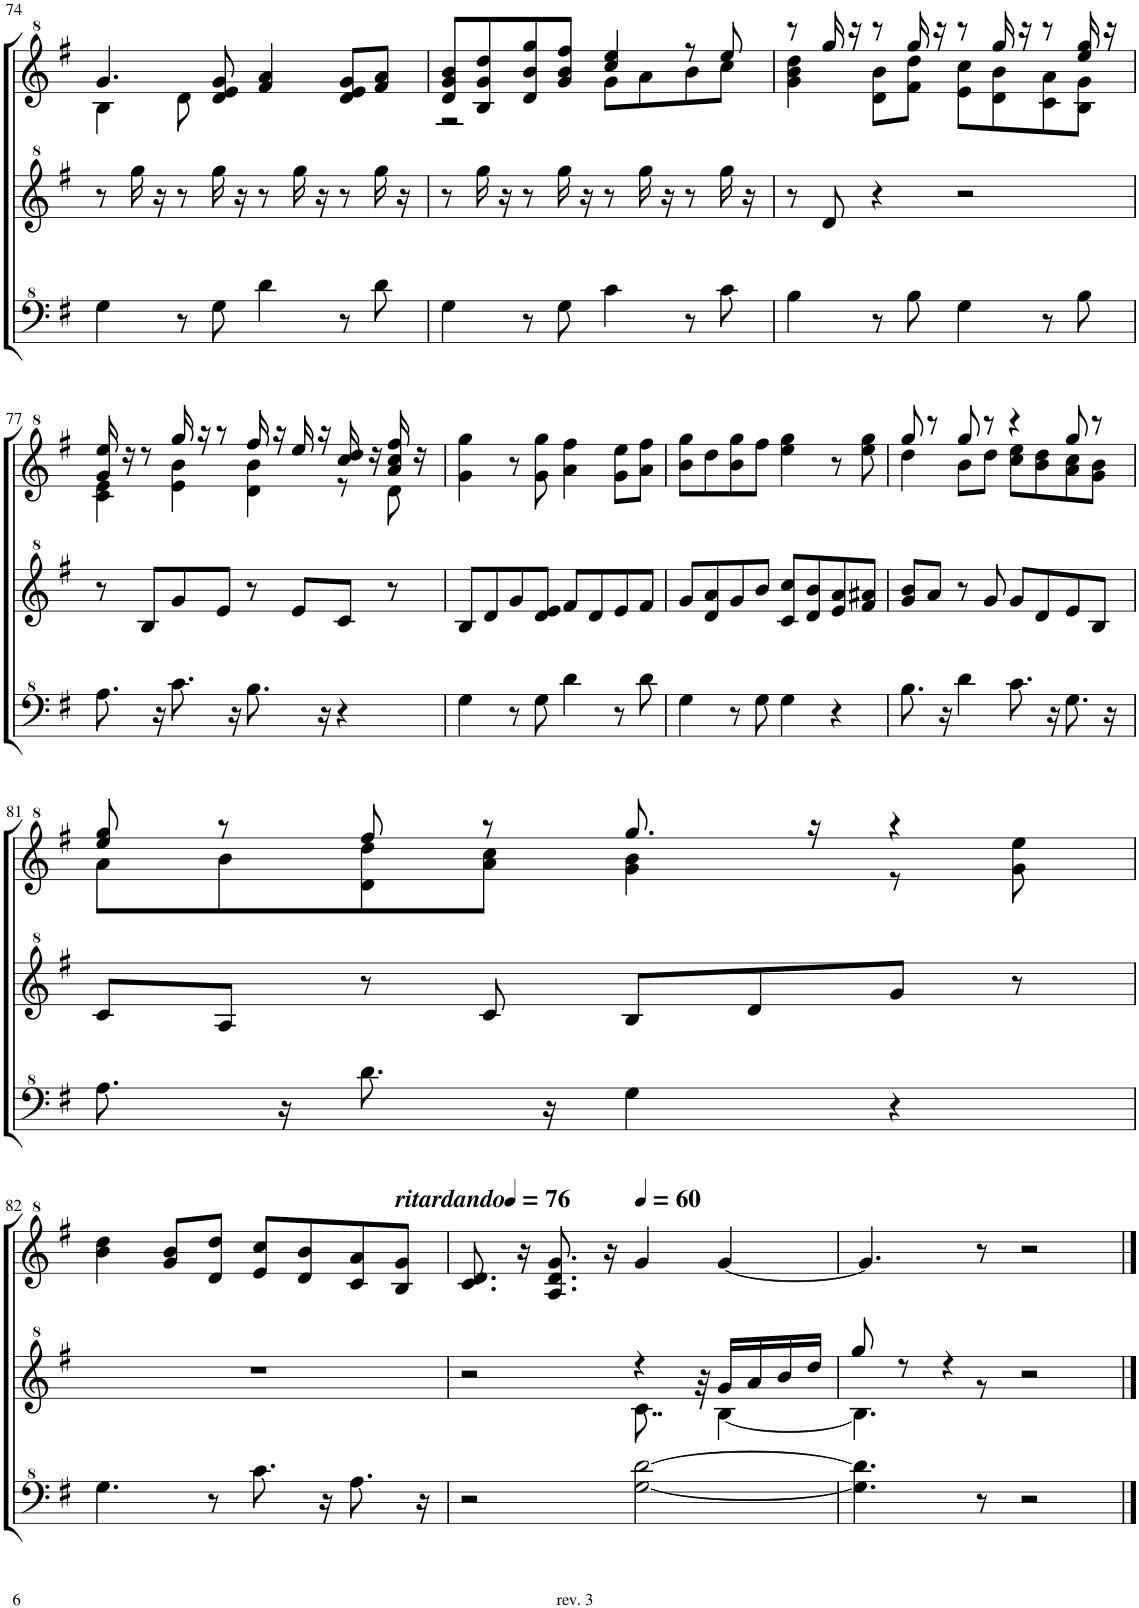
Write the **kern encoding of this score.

**kern	**kern	**kern
*part3	*part2	*part1
*staff3	*staff2	*staff1
*I"パンフルート	*I"パンフルート	*I"パンフルート
!!LO:PB:g=z
*clefF^4	*clefG^2	*clefG^2
*k[f#]	*k[f#]	*k[f#]
*M4/4	*M4/4	*M4/4
=74	=74	=74
*	*	*^
4g\	8r	4.gg/	4b\
.	16ggg\	.	.
.	16r	.	.
8r	8r	.	8dd\
8g\	16ggg\	8dd/ 8ee/ 8gg/	2ryy
.	16r	.	.
4dd\	8r	4ff#/ 4aa/	.
.	16ggg\	.	.
.	16r	.	.
8r	8r	8dd/ 8ee/ 8gg/L	.
8dd\	16ggg\	8ff#/ 8aa/J	8ryy
.	16r	.	.
=75	=75	=75	=75
4g\	8r	8dd/ 8gg/ 8bb/L	2r
.	16ggg\	8b/ 8gg/ 8ddd/	.
.	16r	.	.
8r	8r	8dd/ 8bb/ 8ggg/	.
8g\	16ggg\	8gg/ 8bb/ 8fff#/J	.
.	16r	.	.
4cc\	8r	4ccc/ 4eee/	8gg\L
.	16ggg\	.	8aa\
.	16r	.	.
8r	8r	8r	8bb\
8cc\	16ggg\	8eee/	8ccc\J
.	16r	.	.
=76	=76	=76	=76
4b\	8r	8r	4gg\ 4bb\ 4ddd\
.	8dd/	16ggg/	.
.	.	16r	.
8r	4r	8r	8dd\ 8bb\L
8b\	.	16ggg/	8ff#\ 8ddd\J
.	.	16r	.
4g\	2r	8r	8ee\ 8ccc\L
.	.	16ggg/	8dd\ 8bb\
.	.	16r	.
8r	.	8r	8cc\ 8aa\
8b\	.	16eee/ 16ggg/	8b\ 8gg\J
.	.	16r	.
!!LO:LB:g=z	!!
=77	=77	=77	=77
8.a\	8r	16gg/ 16eee/	4cc\ 4ee\
.	.	16r	.
.	8b/L	8r	.
16r	.	.	.
8.cc\	8gg/	16ggg/	4ee\ 4bb\
.	.	16r	.
.	8ee/J	8r	.
16r	.	.	.
8.b\	8r	16fff#/	4dd\ 4bb\
.	.	16r	.
.	8ee/L	16eee/	.
16r	.	16r	.
4r	8cc/J	16ccc/ 16ddd/	8r
.	.	16r	.
.	8r	16aa/ 16ccc/ 16fff#/	8dd\
.	.	16r	.
*	*	*v	*v
=78	=78	=78
4g\	8b/L	4gg\ 4ggg\
.	8dd/	.
8r	8gg/	8r
8g\	8dd/ 8ee/J	8gg\ 8ggg\
4dd\	8ff#/L	4aa\ 4fff#\
.	8dd/	.
8r	8ee/	8gg\ 8eee\L
8dd\	8ff#/J	8aa\ 8fff#\J
=79	=79	=79
4g\	8gg/L	8bb\ 8ggg\L
.	8dd/ 8aa/	8ddd\
8r	8gg/	8bb\ 8ggg\
8g\	8bb/J	8fff#\J
4g\	8cc/ 8ccc/L	4eee\ 4ggg\
.	8dd/ 8bb/	.
4r	8ee/ 8aa/	8r
.	8ff#/ 8aa#X/J	8eee\ 8ggg\
=80	=80	=80
*	*	*^
8.b\	8gg/ 8bb/L	8ggg/	4ddd\
.	8aa/J	8r	.
16r	.	.	.
4dd\	8r	8ggg/	8bb\L
.	8gg/	8r	8ddd\J
8.cc\	8gg/L	4r	8ccc\ 8eee\L
.	8dd/	.	8bb\ 8ddd\
16r	.	.	.
8.g\	8ee/	8ggg/	8aa\ 8ccc\
.	8b/J	8r	8gg\ 8bb\J
16r	.	.	.
!!LO:LB:g=z	!!
=81	=81	=81	=81
8.a\	8cc/L	8eee/ 8ggg/	8aa\L
.	8a/J	8r	8bb\
16r	.	.	.
8.dd\	8r	8fff#/	8dd\ 8ddd\
.	8cc/	8r	8aa\ 8ccc\J
16r	.	.	.
4g\	8b/L	8.ggg/	4gg\ 4bb\
.	8dd/	.	.
.	.	16r	.
4r	8gg/J	4r	8r
.	8r	.	8gg\ 8eee\
*	*	*v	*v
!!LO:LB:g=z
=82	=82	=82
4.g\	1r	4bb\ 4ddd\
.	.	8gg/ 8bb/L
8r	.	8dd/ 8ddd/J
8.cc\	.	8ee/ 8ccc/L
.	.	8dd/ 8bb/
16r	.	.
8.a\	.	8cc/ 8aa/
*	*	*MM76
!	!	!LO:TX:a:Bi:t=ritardando
.	.	8b/ 8gg/J
16r	.	.
=83	=83	=83
*	*^	*
2r	2r	2ryy	8.cc/ 8.dd/
.	.	.	16r
.	.	.	8.a/ 8.dd/ 8.gg/
.	.	.	16r
*	*	*	*MM60
[2g\ [2dd\	4r	8..cc\	4gg/
.	.	32r	.
.	16gg/LL	[4b\	[4gg/
.	16aa/	.	.
.	16bb/	.	.
.	16ddd/JJ	.	.
=84	=84	=84	=84
4.g\] 4.dd\]	8ggg/	4.b\]	4.gg/]
.	8r	.	.
.	4r	.	.
8r	.	8r	8r
2r	2r	2ryy	2r
*	*v	*v	*
==	==	==
*-	*-	*-
